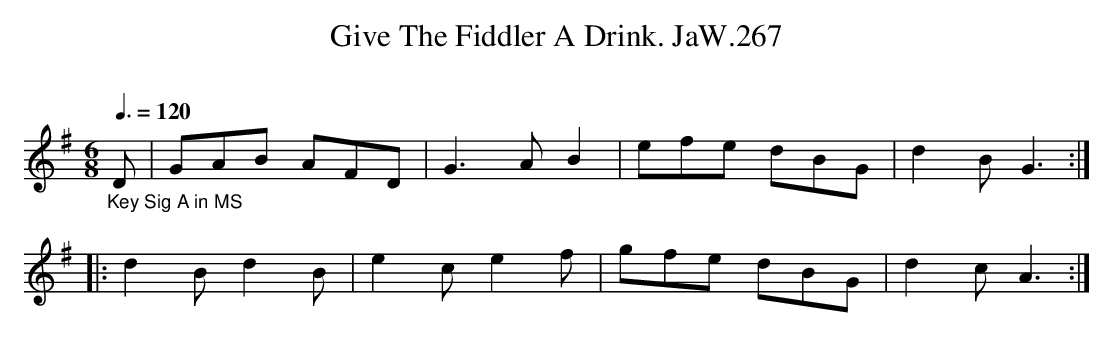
X:1
T:Give The Fiddler A Drink. JaW.267
M:6/8
L:1/8
Q:3/8=120
O:
K:G
"_Key Sig A in MS"D|GAB AFD|G3 AB2|efe dBG|d2B G3:|
|:d2B d2B|e2c e2f|gfe dBG|d2c A3:|
